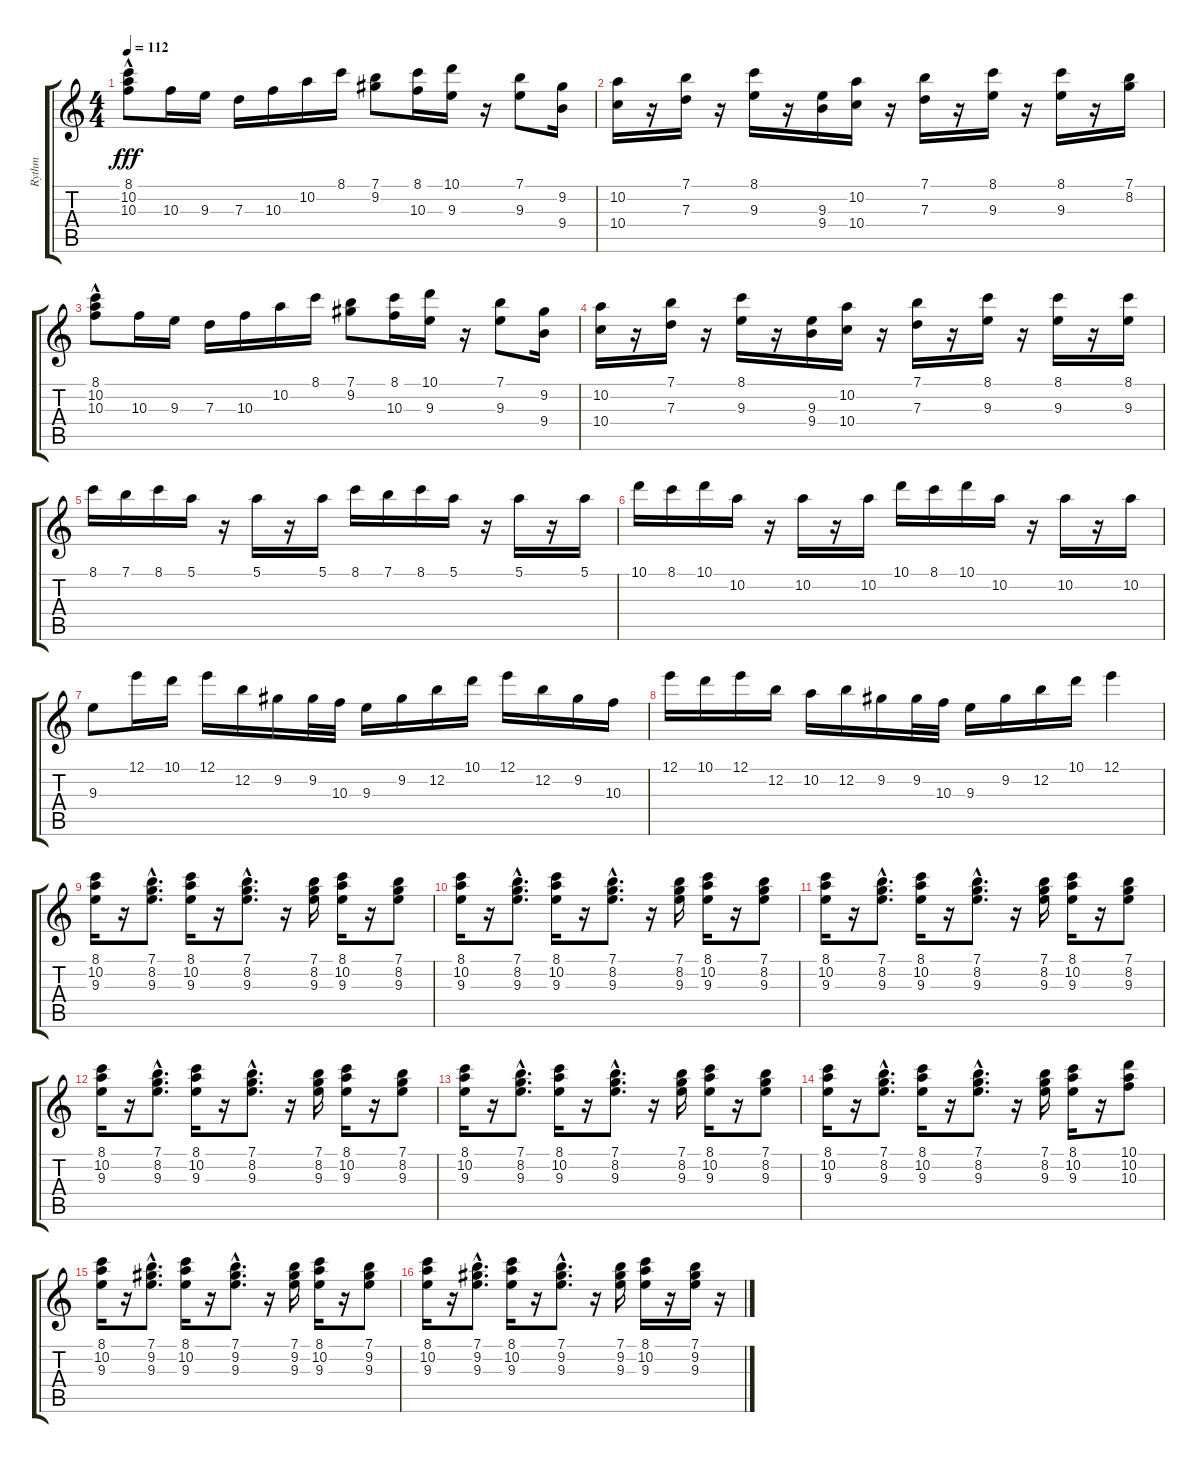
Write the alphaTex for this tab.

\track ("Rythm" "Rythm") {instrument acousticguitarnylon}
\staff {score tabs}
\tuning (E4 B3 G3 D3 A2 E2) {hide}
\ts (4 4)
\tempo 112
\clef g2
\ks c
(8.1{hac} 10.2{hac} 10.3).8{dy fff} 10.3.16 9.3.16 7.3.16 10.3.16 10.2.16 8.1.16 (7.1 9.2).8 (8.1 10.3).16 (10.1 9.3).16 r.16 (7.1 9.3).8 (9.2 9.4).16 |
(10.2 10.4).16 r.16 (7.1 7.3).16 r.16 (8.1 9.3).16 r.16 (9.3 9.4).16 (10.2 10.4).16 r.16 (7.1 7.3).16 r.16 (8.1 9.3).16 r.16 (8.1 9.3).16 r.16 (7.1 8.2).16 |
(8.1{hac} 10.2{hac} 10.3).8 10.3.16 9.3.16 7.3.16 10.3.16 10.2.16 8.1.16 (7.1 9.2).8 (8.1 10.3).16 (10.1 9.3).16 r.16 (7.1 9.3).8 (9.2 9.4).16 |
(10.2 10.4).16 r.16 (7.1 7.3).16 r.16 (8.1 9.3).16 r.16 (9.3 9.4).16 (10.2 10.4).16 r.16 (7.1 7.3).16 r.16 (8.1 9.3).16 r.16 (8.1 9.3).16 r.16 (8.1 9.3).16 |
8.1.16 7.1.16 8.1.16 5.1.16 r.16 5.1.16 r.16 5.1.16 8.1.16 7.1.16 8.1.16 5.1.16 r.16 5.1.16 r.16 5.1.16 |
10.1.16 8.1.16 10.1.16 10.2.16 r.16 10.2.16 r.16 10.2.16 10.1.16 8.1.16 10.1.16 10.2.16 r.16 10.2.16 r.16 10.2.16 |
9.3.8 12.1.16 10.1.16 12.1.16 12.2.16 9.2.16 9.2.32 10.3.32 9.3.16 9.2.16 12.2.16 10.1.16 12.1.16 12.2.16 9.2.16 10.3.16 |
12.1.16 10.1.16 12.1.16 12.2.16 10.2.16 12.2.16 9.2.16 9.2.32 10.3.32 9.3.16 9.2.16 12.2.16 10.1.16 12.1.4 |
(8.1 10.2 9.3).16 r.16 (7.1{hac} 8.2{hac} 9.3{hac}).8{d} (8.1 10.2 9.3).16 r.16 (7.1{hac} 8.2{hac} 9.3{hac}).8{d} r.16 (7.1 8.2 9.3).16 (8.1 10.2 9.3).16 r.16 (7.1 8.2 9.3).8 |
(8.1 10.2 9.3).16 r.16 (7.1{hac} 8.2{hac} 9.3{hac}).8{d} (8.1 10.2 9.3).16 r.16 (7.1{hac} 8.2{hac} 9.3{hac}).8{d} r.16 (7.1 8.2 9.3).16 (8.1 10.2 9.3).16 r.16 (7.1 8.2 9.3).8 |
(8.1 10.2 9.3).16 r.16 (7.1{hac} 8.2{hac} 9.3{hac}).8{d} (8.1 10.2 9.3).16 r.16 (7.1{hac} 8.2{hac} 9.3{hac}).8{d} r.16 (7.1 8.2 9.3).16 (8.1 10.2 9.3).16 r.16 (7.1 8.2 9.3).8 |
(8.1 10.2 9.3).16 r.16 (7.1{hac} 8.2{hac} 9.3{hac}).8{d} (8.1 10.2 9.3).16 r.16 (7.1{hac} 8.2{hac} 9.3{hac}).8{d} r.16 (7.1 8.2 9.3).16 (8.1 10.2 9.3).16 r.16 (7.1 8.2 9.3).8 |
(8.1 10.2 9.3).16 r.16 (7.1{hac} 8.2{hac} 9.3{hac}).8{d} (8.1 10.2 9.3).16 r.16 (7.1{hac} 8.2{hac} 9.3{hac}).8{d} r.16 (7.1 8.2 9.3).16 (8.1 10.2 9.3).16 r.16 (7.1 8.2 9.3).8 |
(8.1 10.2 9.3).16 r.16 (7.1{hac} 8.2{hac} 9.3{hac}).8{d} (8.1 10.2 9.3).16 r.16 (7.1{hac} 8.2{hac} 9.3{hac}).8{d} r.16 (7.1 8.2 9.3).16 (8.1 10.2 9.3).16 r.16 (10.1 10.2 10.3).8 |
(8.1 10.2 9.3).16 r.16 (7.1{hac} 9.2{hac} 9.3{hac}).8{d} (8.1 10.2 9.3).16 r.16 (7.1{hac} 9.2{hac} 9.3{hac}).8{d} r.16 (7.1 9.2 9.3).16 (8.1 10.2 9.3).16 r.16 (7.1 9.2 9.3).8 |
(8.1 10.2 9.3).16 r.16 (7.1{hac} 9.2{hac} 9.3{hac}).8{d} (8.1 10.2 9.3).16 r.16 (7.1{hac} 9.2{hac} 9.3{hac}).8{d} r.16 (7.1 9.2 9.3).16 (8.1 10.2 9.3).16 r.16 (7.1 9.2 9.3).16 r.16
